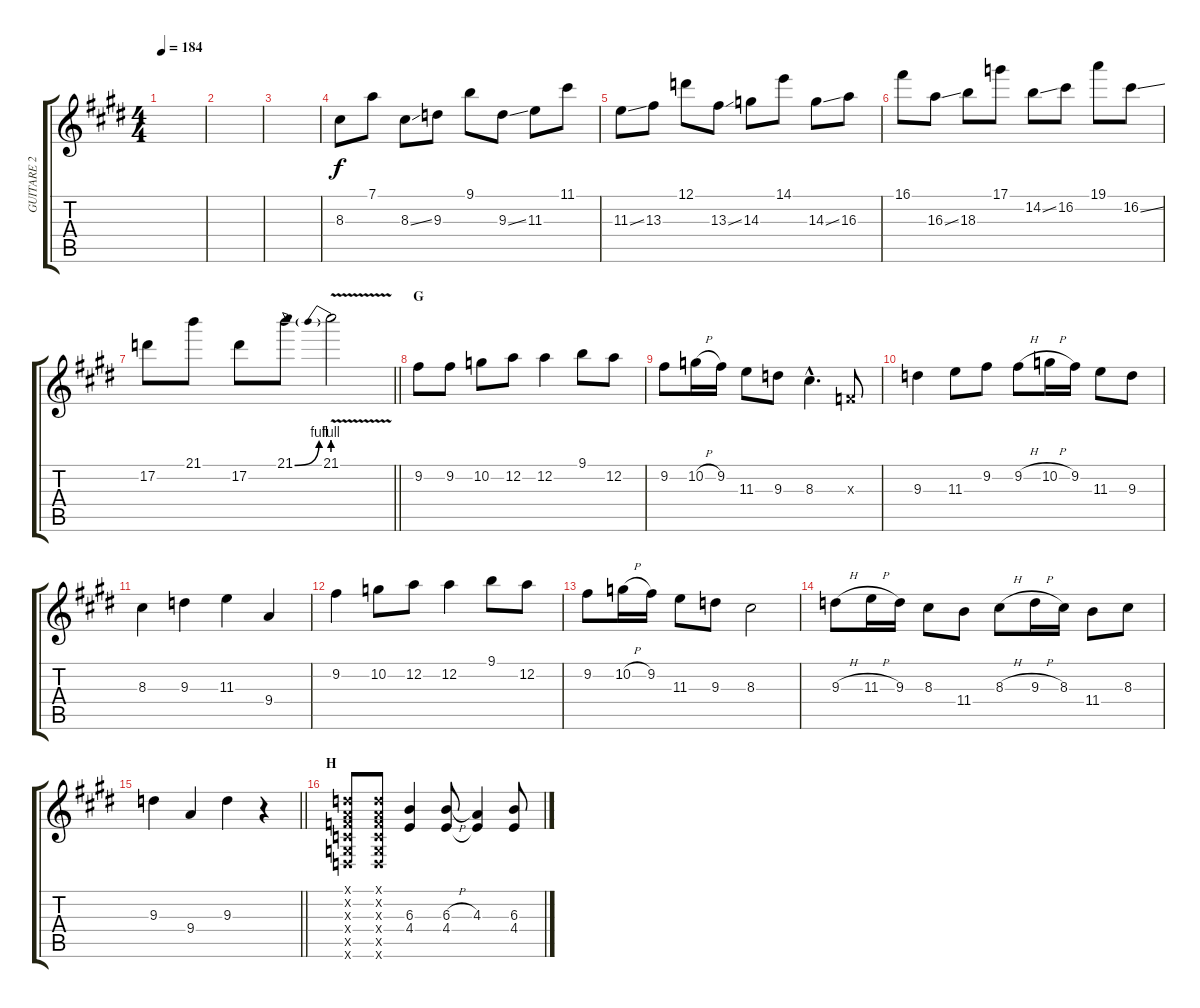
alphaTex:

\track ("GUITARE 2" "GUITARE 2") {instrument distortionguitar}
\staff {score tabs}
\tuning (D4 A3 F3 C3 G2 D2) {hide}
\ts (4 4)
\tempo 184
\clef g2
\ks e
|
|
|
8.3.8 7.1.8 8.3{ss}.8 9.3.8 9.1.8 9.3{ss}.8 11.3.8 11.1.8 |
11.3{ss}.8 13.3.8 12.1.8 13.3{ss}.8 14.3.8 14.1.8 14.3{ss}.8 16.3.8 |
16.1.8 16.3{ss}.8 18.3.8 17.1.8 14.2{ss}.8 16.2.8 19.1.8 16.2{ss}.8 |
\barLineRight lightlight
17.2.8 21.1.8 17.2.8 21.1{be (bend 0 0 60 4)}.8 21.1{be (prebend 0 4 60 4) v}.2 |
\section ("" "G")
9.2.8 9.2.8 10.2.8 12.2.8 12.2.4 9.1.8 12.2.8 |
9.2.8 10.2{h}.16 9.2.16 11.3.8 9.3.8 8.3{hac}.4{d} 0.3{x}.8 |
9.3.4 11.3.8 9.2.8 9.2{h}.8 10.2{h}.16 9.2.16 11.3.8 9.3.8 |
8.3.4 9.3.4 11.3.4 9.4.4 |
9.2.4 10.2.8 12.2.8 12.2.4 9.1.8 12.2.8 |
9.2.8 10.2{h}.16 9.2.16 11.3.8 9.3.8 8.3.2 |
9.3{h}.8 11.3{h}.16 9.3.16 8.3.8 11.4.8 8.3{h}.8 9.3{h}.16 8.3.16 11.4.8 8.3.8 |
\barLineRight lightlight
9.3.4 9.4.4 9.3.4 r.4 |
\section ("" "H")
(0.1{x} 0.2{x} 0.3{x} 0.4{x} 0.5{x} 0.6{x}).8{volume 10 instrument overdrivenguitar} (0.1{x} 0.2{x} 0.3{x} 0.4{x} 0.5{x} 0.6{x}).8 (6.3 4.4).4 (6.3{h} 4.4).8 (4.3 4.4{t}).4 (6.3 4.4).8
